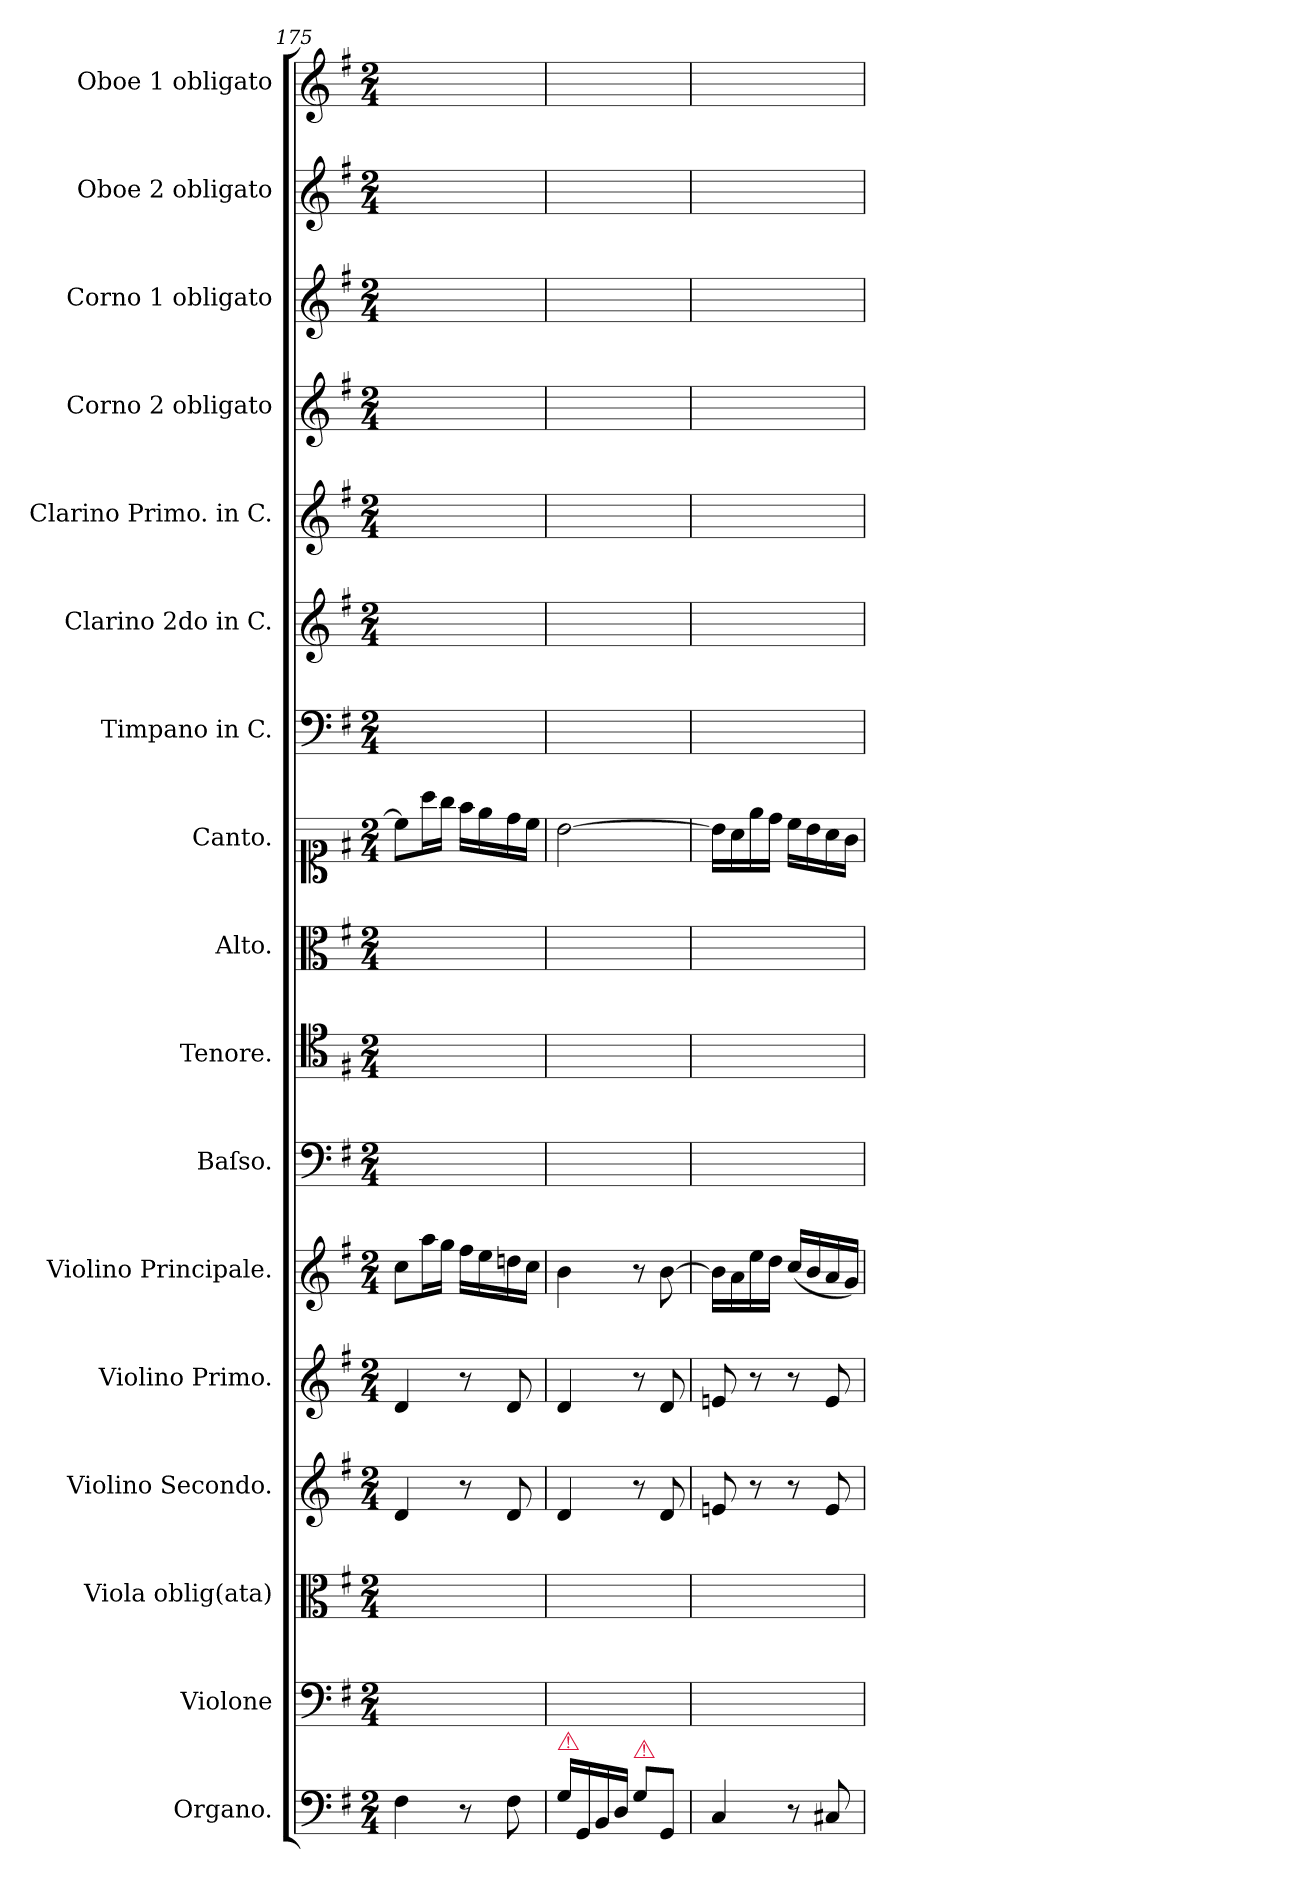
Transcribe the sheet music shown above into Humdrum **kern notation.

**kern	**kern	**kern	**kern	**kern	**kern	**kern	**kern	**kern	**kern	**kern	**kern	**kern	**kern	**kern	**kern	**kern
*part17	*part16	*part15	*part14	*part13	*part12	*part11	*part10	*part9	*part8	*part7	*part6	*part5	*part4	*part3	*part2	*part1
*staff17	*staff16	*staff15	*staff14	*staff13	*staff12	*staff11	*staff10	*staff9	*staff8	*staff7	*staff6	*staff5	*staff4	*staff3	*staff2	*staff1
*I"Organo.	*I"Violone	*I"Viola oblig(ata)	*I"Violino Secondo.	*I"Violino Primo.	*I"Violino Principale.	*I"Baſso.	*I"Tenore.	*I"Alto.	*I"Canto.	*I"Timpano in C.	*I"Clarino 2do in C.	*I"Clarino Primo. in C.	*I"Corno 2 obligato	*I"Corno 1 obligato	*I"Oboe 2 obligato	*I"Oboe 1 obligato
*I'Org.	*I'Vlne	*I'Vla.	*	*I'Vn I	*I'Vln. Princ.	*I'B.	*I'T.	*I'A.	*I'C.	*I'Timp.	*I'Clno 2 in C.	*I'Clno 1 in C	*I'[C. 2 obl.]	*I'[C. 1 obl.]	*I'[Ob. 2]	*I'[Ob. 1]
*clefF4	*clefF4	*clefC3	*clefG2	*clefG2	*clefG2	*clefF4	*clefC4	*clefC3	*clefC1	*clefF4	*clefG2	*clefG2	*clefG2	*clefG2	*clefG2	*clefG2
*k[f#]	*k[f#]	*k[f#]	*k[f#]	*k[f#]	*k[f#]	*k[f#]	*k[f#]	*k[f#]	*k[f#]	*k[f#]	*k[f#]	*k[f#]	*k[f#]	*k[f#]	*k[f#]	*k[f#]
*G:	*G:	*G:	*G:	*G:	*G:	*G:	*G:	*G:	*G:	*G:	*G:	*G:	*G:	*G:	*G:	*G:
*M2/4	*M2/4	*M2/4	*M2/4	*M2/4	*M2/4	*M2/4	*M2/4	*M2/4	*M2/4	*M2/4	*M2/4	*M2/4	*M2/4	*M2/4	*M2/4	*M2/4
=175	=175	=175	=175	=175	=175	=175	=175	=175	=175	=175	=175	=175	=175	=175	=175	=175
4F#\	2ryy	2ryy	4d/	4d/	8cc\L	2ryy	2ryy	2ryy	8cc\L]	2ryy	2ryy	2ryy	2ryy	2ryy	2ryy	2ryy
.	.	.	.	.	16aa\L	.	.	.	16aa\L	.	.	.	.	.	.	.
.	.	.	.	.	16gg\JJ	.	.	.	16gg\JJ	.	.	.	.	.	.	.
8r	.	.	8r	8r	16ff#\LL	.	.	.	16ff#\LL	.	.	.	.	.	.	.
.	.	.	.	.	16ee\	.	.	.	16ee\	.	.	.	.	.	.	.
8F#\	.	.	8d/	8d/	16ddn\	.	.	.	16dd\	.	.	.	.	.	.	.
.	.	.	.	.	16cc\JJ	.	.	.	16cc\JJ	.	.	.	.	.	.	.
=176	=176	=176	=176	=176	=176	=176	=176	=176	=176	=176	=176	=176	=176	=176	=176	=176
!LO:TX:a:color=crimson:t=⚠	!	!	!	!	!	!	!	!	!	!	!	!	!	!	!	!
16G\LL	2ryy	2ryy	4d/	4d/	4b\	2ryy	2ryy	2ryy	[2b\	2ryy	2ryy	2ryy	2ryy	2ryy	2ryy	2ryy
16GG/	.	.	.	.	.	.	.	.	.	.	.	.	.	.	.	.
16BB/	.	.	.	.	.	.	.	.	.	.	.	.	.	.	.	.
16D/JJ	.	.	.	.	.	.	.	.	.	.	.	.	.	.	.	.
!LO:TX:a:color=crimson:t=⚠	!	!	!	!	!	!	!	!	!	!	!	!	!	!	!	!
8G\L	.	.	8r	8r	8r	.	.	.	.	.	.	.	.	.	.	.
8GG/J	.	.	8d/	8d/	[8b\	.	.	.	.	.	.	.	.	.	.	.
=177	=177	=177	=177	=177	=177	=177	=177	=177	=177	=177	=177	=177	=177	=177	=177	=177
4C/	2ryy	2ryy	8en/	8en/	16b\LL]	2ryy	2ryy	2ryy	16b\LL]	2ryy	2ryy	2ryy	2ryy	2ryy	2ryy	2ryy
.	.	.	.	.	16a\	.	.	.	16a\	.	.	.	.	.	.	.
.	.	.	8r	8r	16ee\	.	.	.	16ee\	.	.	.	.	.	.	.
.	.	.	.	.	16dd\JJ	.	.	.	16dd\JJ	.	.	.	.	.	.	.
8r	.	.	8r	8r	(16cc/LL	.	.	.	16cc\LL	.	.	.	.	.	.	.
.	.	.	.	.	16b/	.	.	.	16b\	.	.	.	.	.	.	.
8C#X/	.	.	8e/	8e/	16a/	.	.	.	16a\	.	.	.	.	.	.	.
.	.	.	.	.	16g/JJ)	.	.	.	16g\JJ	.	.	.	.	.	.	.
=	=	=	=	=	=	=	=	=	=	=	=	=	=	=	=	=
*-	*-	*-	*-	*-	*-	*-	*-	*-	*-	*-	*-	*-	*-	*-	*-	*-
